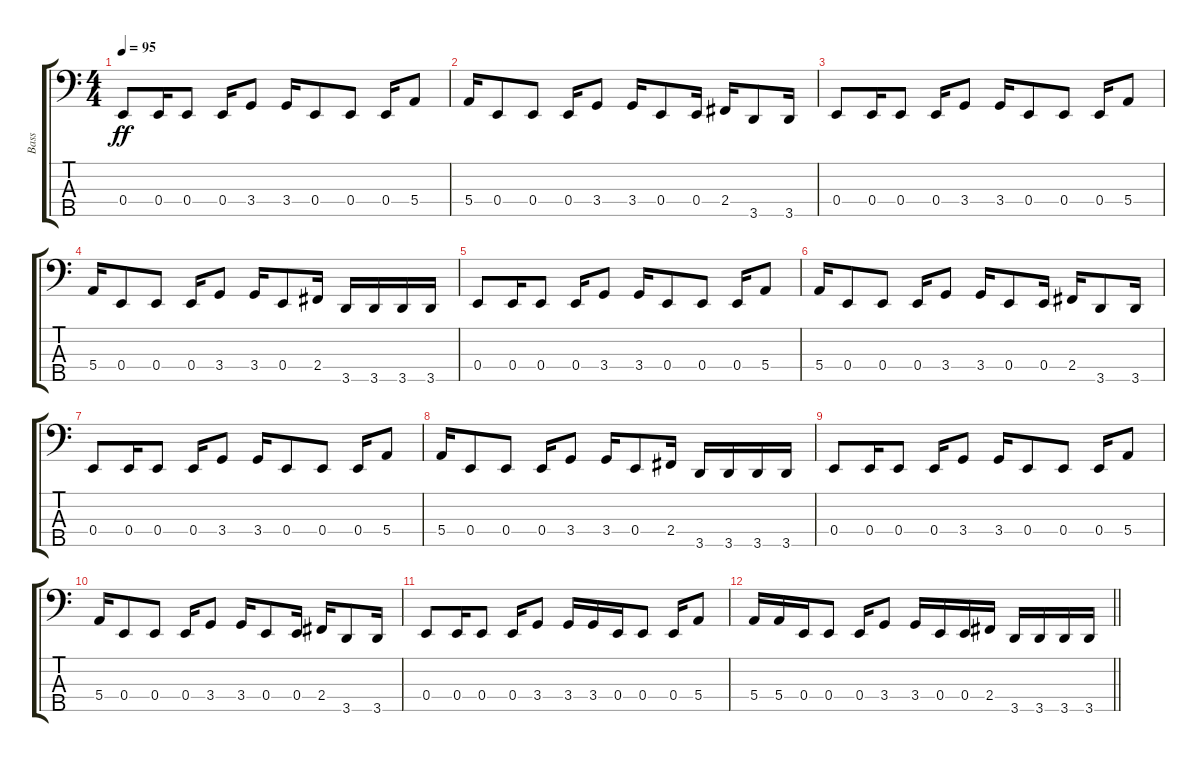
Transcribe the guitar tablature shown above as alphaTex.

\track ("Bass" "Bass") {instrument electricbassfinger}
\staff {score tabs}
\tuning (G2 D2 A1 E1 B0) {hide}
\ts (4 4)
\tempo 95
\clef f4
\ks c
0.4.8{dy ff} 0.4.16 0.4.8 0.4.16 3.4.8 3.4.16 0.4.8 0.4.8 0.4.16 5.4.8 |
5.4.16 0.4.8 0.4.8 0.4.16 3.4.8 3.4.16 0.4.8 0.4.16 2.4.16 3.5.8 3.5.16 |
0.4.8 0.4.16 0.4.8 0.4.16 3.4.8 3.4.16 0.4.8 0.4.8 0.4.16 5.4.8 |
5.4.16 0.4.8 0.4.8 0.4.16 3.4.8 3.4.16 0.4.8 2.4.16 3.5.16 3.5.16 3.5.16 3.5.16 |
0.4.8 0.4.16 0.4.8 0.4.16 3.4.8 3.4.16 0.4.8 0.4.8 0.4.16 5.4.8 |
5.4.16 0.4.8 0.4.8 0.4.16 3.4.8 3.4.16 0.4.8 0.4.16 2.4.16 3.5.8 3.5.16 |
0.4.8 0.4.16 0.4.8 0.4.16 3.4.8 3.4.16 0.4.8 0.4.8 0.4.16 5.4.8 |
5.4.16 0.4.8 0.4.8 0.4.16 3.4.8 3.4.16 0.4.8 2.4.16 3.5.16 3.5.16 3.5.16 3.5.16 |
0.4.8 0.4.16 0.4.8 0.4.16 3.4.8 3.4.16 0.4.8 0.4.8 0.4.16 5.4.8 |
5.4.16 0.4.8 0.4.8 0.4.16 3.4.8 3.4.16 0.4.8 0.4.16 2.4.16 3.5.8 3.5.16 |
0.4.8 0.4.16 0.4.8 0.4.16 3.4.8 3.4.16 3.4.16 0.4.16 0.4.8 0.4.16 5.4.8 |
\barLineRight lightlight
5.4.16 5.4.16 0.4.16 0.4.8 0.4.16 3.4.8 3.4.16 0.4.16 0.4.16 2.4.16 3.5.16 3.5.16 3.5.16 3.5.16
